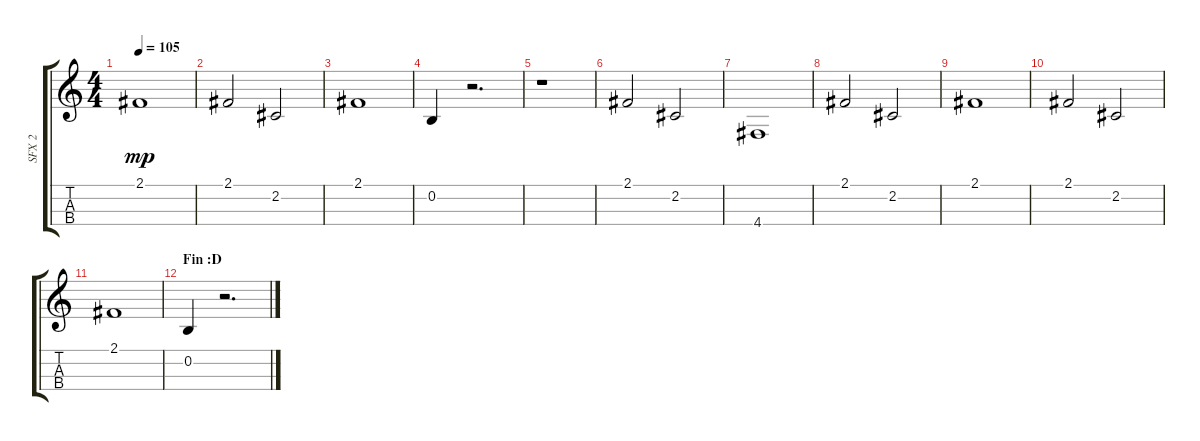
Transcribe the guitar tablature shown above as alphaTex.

\track ("SFX 2" "SFX 2") {instrument stringensemble2}
\staff {score tabs}
\tuning (E4 B3 G3 D3) {hide}
\ts (4 4)
\tempo 105
\clef g2
\ks c
2.1.1{dy mp} |
2.1.2 2.2.2 |
2.1.1 |
0.2.4 r.2{d} |
r.1 |
2.1.2 2.2.2 |
4.4.1 |
2.1.2 2.2.2 |
2.1.1 |
2.1.2 2.2.2 |
2.1.1 |
\section ("" "Fin :D")
0.2.4 r.2{d}
